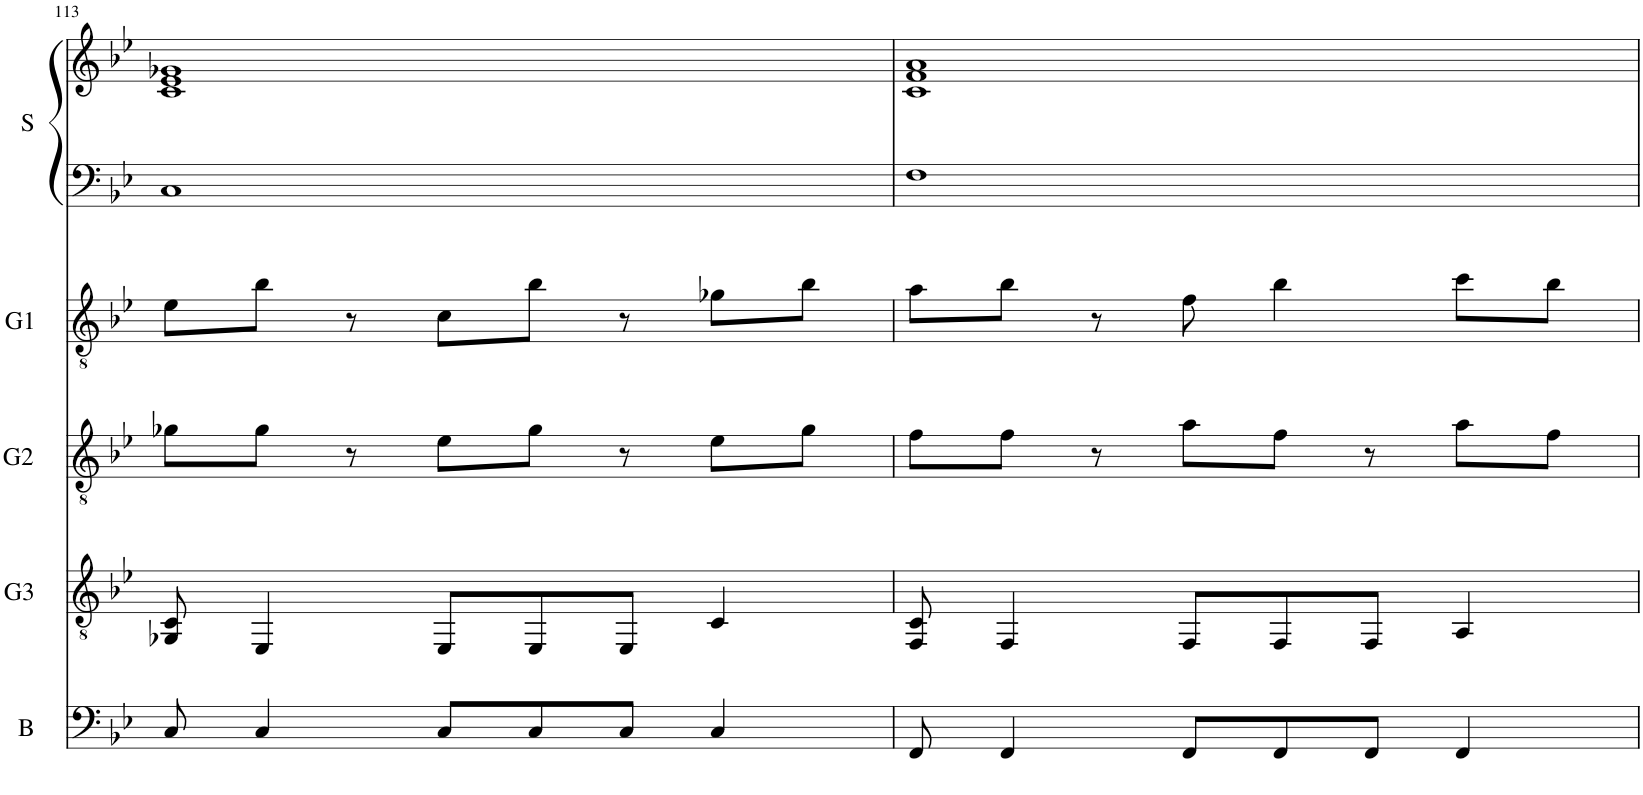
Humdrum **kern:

**kern	**kern	**kern	**kern	**kern	**kern
*part5	*part4	*part3	*part2	*part1	*part1
*staff6	*staff5	*staff4	*staff3	*staff2	*staff1
*I"Bass (D standard)	*I"Guitar 3 (D standard)	*I"Guitar 2 (D standard)	*I"Guitar 1 (D standard)	*I"Synth	*
*I'B	*I'G3	*I'G2	*I'G1	*I'S	*
!!LO:PB:g=z
*clefF4	*clefGv2	*clefGv2	*clefGv2	*clefF4	*clefG2
*Trd7c12	*	*	*	*	*
*k[b-e-]	*k[b-e-]	*k[b-e-]	*k[b-e-]	*k[b-e-]	*k[b-e-]
*M4/4	*M4/4	*M4/4	*M4/4	*M4/4	*M4/4
=113	=113	=113	=113	=113	=113
8C/	8GG-X/ 8C/	8g-X\L	8e-\L	1C	1c 1e- 1g-X
4C/	4EE-/	8g-\J	8b-\J	.	.
.	.	8r	8r	.	.
8C/L	8EE-/L	8e-\L	8c\L	.	.
8C/	8EE-/	8g-\J	8b-\J	.	.
8C/J	8EE-/J	8r	8r	.	.
4C/	4C/	8e-\L	8g-X\L	.	.
.	.	8g-\J	8b-\J	.	.
=114	=114	=114	=114	=114	=114
8FF/	8FF/ 8C/	8f\L	8a\L	1F	1c 1f 1a
4FF/	4FF/	8f\J	8b-\J	.	.
.	.	8r	8r	.	.
8FF/L	8FF/L	8a\L	8f\	.	.
8FF/	8FF/	8f\J	4b-\	.	.
8FF/J	8FF/J	8r	.	.	.
4FF/	4AA/	8a\L	8cc\L	.	.
.	.	8f\J	8b-\J	.	.
=	=	=	=	=	=
*-	*-	*-	*-	*-	*-
